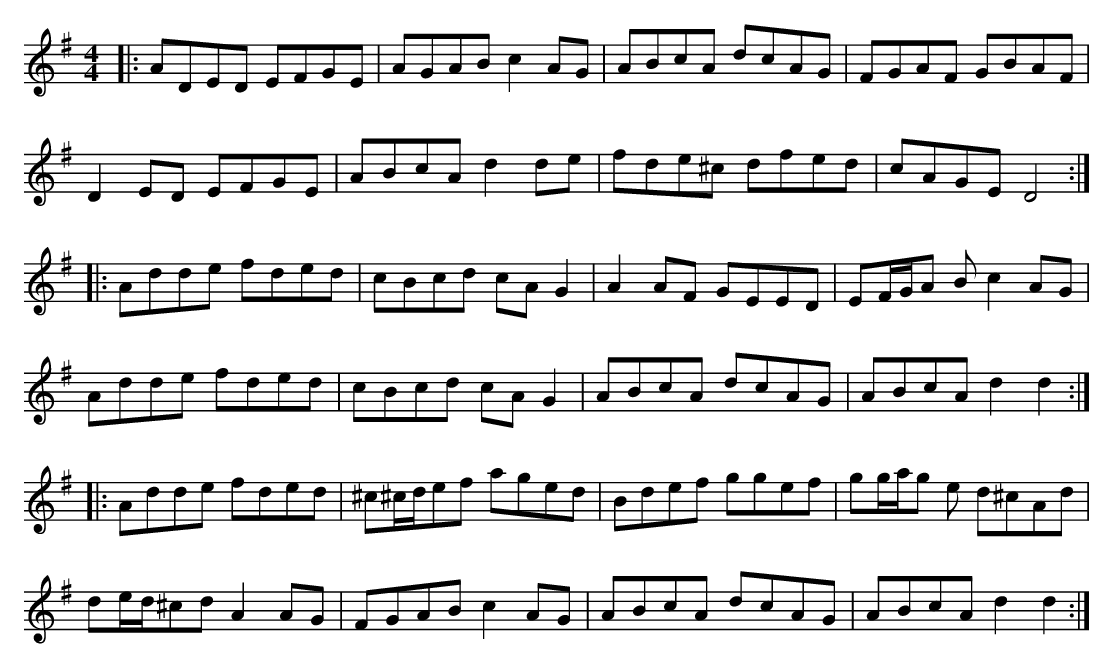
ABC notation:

X:1
M:4/4
K:Dmix
|:ADED EFGE|AGAB c2 AG|ABcA dcAG|FGAF GBAF|
D2 ED EFGE|ABcA d2 de|fde^c dfed|cAGE D4:|
|:Adde fded|cBcd cAG2|A2AF GEED|EF/G/A B c2AG|
Adde fded|cBcd cAG2|ABcA dcAG|ABcA d2d2:|
|:Adde fded|^c^c/d/ef aged|Bdef ggef|gg/a/g e d^cAd|
de/d/^cd A2AG|FGAB c2 AG|ABcA dcAG|ABcA d2d2:|
